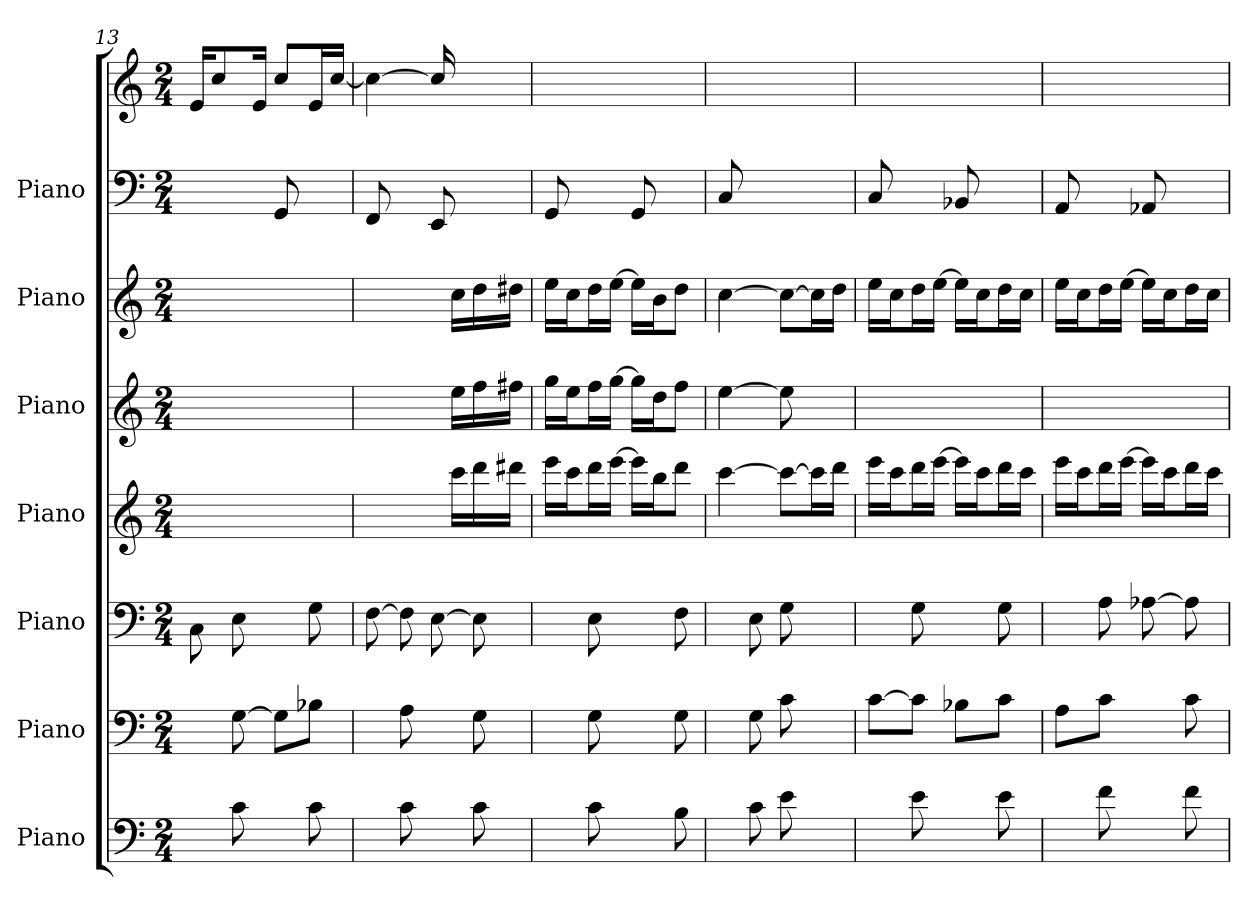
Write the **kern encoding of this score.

**kern	**kern	**kern	**kern	**kern	**kern	**kern	**kern
*part7	*part6	*part5	*part4	*part3	*part2	*part1	*part1
*staff8	*staff7	*staff6	*staff5	*staff4	*staff3	*staff2	*staff1
*I"Piano	*I"Piano	*I"Piano	*I"Piano	*I"Piano	*I"Piano	*I"Piano	*
*I'Pno.	*I'Pno.	*I'Pno.	*I'Pno.	*I'Pno.	*I'Pno.	*I'Pno.	*
!!LO:LB:g=z
*clefF4	*clefF4	*clefF4	*clefG2	*clefG2	*clefG2	*clefF4	*clefG2
*k[]	*k[]	*k[]	*k[]	*k[]	*k[]	*k[]	*k[]
*M2/4	*M2/4	*M2/4	*M2/4	*M2/4	*M2/4	*M2/4	*M2/4
=13	=13	=13	=13	=13	=13	=13	=13
8ryy	8ryy	8Ci\L	2ryy	2ryy	2ryy	4ryy	16ej/KL
.	.	.	.	.	.	.	8ccj/
8cZ	[8GV	8Ei\	.	.	.	.	.
.	.	.	.	.	.	.	16ej/Jk
8ryy	8GV\L]	8ryy	.	.	.	8GGN/	8ccj/L
8cZ	8B-XV\J	8Gi\	.	.	.	8ryy	16ej/L
.	.	.	.	.	.	.	[16ccj/JJ
=14	=14	=14	=14	=14	=14	=14	=14
8ryy	8ryy	[8Fi\	4ryy	4ryy	4ryy	8FFN/	4ccj\_
8cZ	8AV	8Fi\]	.	.	.	8ryy	.
8ryy	8ryy	[8Ei\	16ryy	16ryy	16ryy	8EEN/	16ccj/LL]
.	.	.	16cccl\LL	16ee!\LL	16cc+\LL	.	8.ryy
8cZ	8GV	8Ei\]	16dddl\	16ff!\	16dd+\	8ryy	.
.	.	.	16ddd#Xl\JJ	16ff#X!\JJ	16dd#X+\JJ	.	.
=15	=15	=15	=15	=15	=15	=15	=15
8ryy	8ryy	8ryy	16eeel\LL	16gg!\LL	16ee+\LL	8GGN/L	2ryy
.	.	.	16cccl\J	16ee!\J	16cc+\J	.	.
8cZ	8GV	8Ei\	16dddl\L	16ff!\L	16dd+\L	8ryy	.
.	.	.	[16eeel\JJ	[16gg!\JJ	[16ee+\JJ	.	.
8ryy	8ryy	8ryy	16eeel\LL]	16gg!\LL]	16ee+\LL]	8GGN/L	.
.	.	.	16bbl\J	16dd!\J	16b+\J	.	.
8BZ	8GV	8Fi\	8dddl\J	8ff!\J	8dd+\J	8ryy	.
=16	=16	=16	=16	=16	=16	=16	=16
8ryy	8ryy	8ryy	[4cccl	[4ee!	[4cc+	8CN/L	2ryy
8cZ	8GV	8Ei\	.	.	.	4.ryy	.
8eZ	8cV	8Gi\	8cccl\L_	8ee!]	8cc+\L_	.	.
8ryy	8ryy	8ryy	16cccl\L]	8ryy	16cc+\L]	.	.
.	.	.	16dddl\JJ	.	16dd+\JJ	.	.
!!LO:LB:g=z
=17	=17	=17	=17	=17	=17	=17	=17
8ryy	[8cV\L	8ryy	16eeel\LL	2ryy	16ee+\LL	8CN/	2ryy
.	.	.	16cccl\J	.	16cc+\J	.	.
8eZ	8cV\J]	8Gi\	16dddl\L	.	16dd+\L	8ryy	.
.	.	.	[16eeel\JJ	.	[16ee+\JJ	.	.
8ryy	8B-XV\L	8ryy	16eeel\LL]	.	16ee+\LL]	8BB-XN/	.
.	.	.	16cccl\J	.	16cc+\J	.	.
8eZ	8cV\J	8Gi\	16dddl\L	.	16dd+\L	8ryy	.
.	.	.	16cccl\JJ	.	16cc+\JJ	.	.
=18	=18	=18	=18	=18	=18	=18	=18
8ryy	8AV\L	8ryy	16eeel\LL	2ryy	16ee+\LL	8AAN/	2ryy
.	.	.	16cccl\J	.	16cc+\J	.	.
8fZ	8cV\J	8Ai\	16dddl\L	.	16dd+\L	8ryy	.
.	.	.	[16eeel\JJ	.	[16ee+\JJ	.	.
8ryy	8ryy	[8A-Xi\	16eeel\LL]	.	16ee+\LL]	8AA-XN/	.
.	.	.	16cccl\J	.	16cc+\J	.	.
8fZ	8cV	8A-i\]	16dddl\L	.	16dd+\L	8ryy	.
.	.	.	16cccl\JJ	.	16cc+\JJ	.	.
=	=	=	=	=	=	=	=
*-	*-	*-	*-	*-	*-	*-	*-
